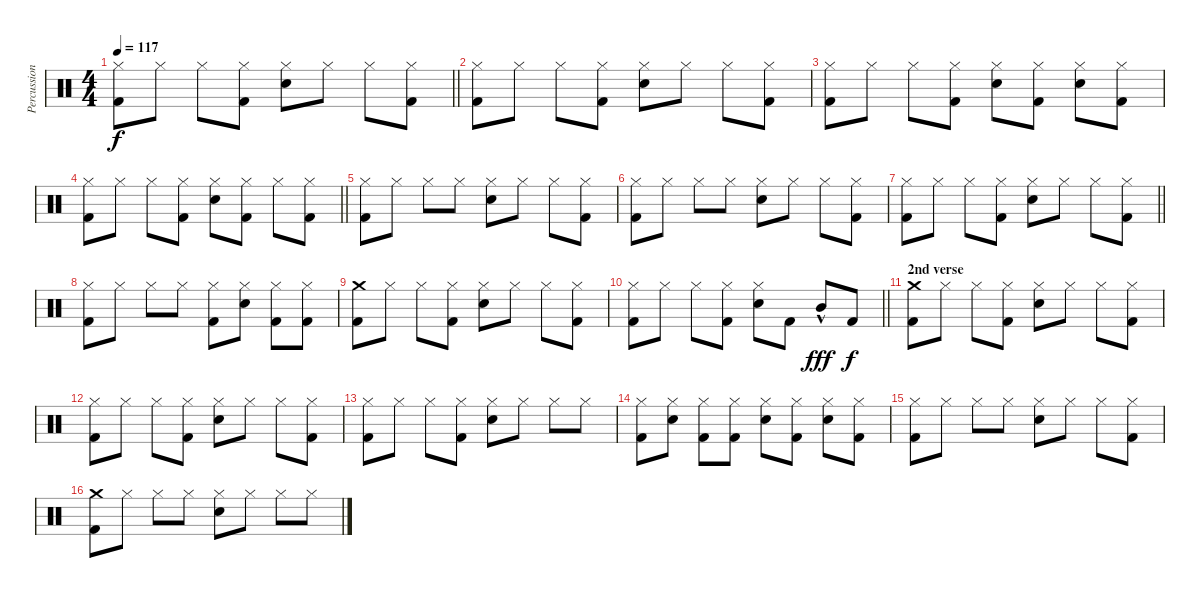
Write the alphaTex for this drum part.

\track ("Percussion" "Percussion") {instrument percussion}
\staff {score}
\articulation defaults
\ts (4 4)
\tempo 117
\clef neutral
\barLineRight lightlight
\ks c
("Hi-Hat (closed)" "Kick (hit) 2").8{dy f} "Hi-Hat (closed)".8 "Hi-Hat (closed)".8 ("Hi-Hat (closed)" "Kick (hit) 2").8 ("Hi-Hat (closed)" "Snare (hit) 2").8 "Hi-Hat (closed)".8 "Hi-Hat (closed)".8 ("Hi-Hat (closed)" "Kick (hit) 2").8 |
("Hi-Hat (closed)" "Kick (hit) 2").8 "Hi-Hat (closed)".8 "Hi-Hat (closed)".8 ("Hi-Hat (closed)" "Kick (hit) 2").8 ("Hi-Hat (closed)" "Snare (hit) 2").8 "Hi-Hat (closed)".8 "Hi-Hat (closed)".8 ("Hi-Hat (closed)" "Kick (hit) 2").8 |
("Hi-Hat (closed)" "Kick (hit) 2").8 "Hi-Hat (closed)".8 "Hi-Hat (closed)".8 ("Hi-Hat (closed)" "Kick (hit) 2").8 ("Hi-Hat (closed)" "Snare (hit) 2").8 ("Hi-Hat (closed)" "Kick (hit) 2").8 ("Hi-Hat (closed)" "Snare (hit) 2").8 ("Hi-Hat (closed)" "Kick (hit) 2").8 |
\barLineRight lightlight
("Hi-Hat (closed)" "Kick (hit) 2").8 "Hi-Hat (closed)".8 "Hi-Hat (closed)".8 ("Hi-Hat (closed)" "Kick (hit) 2").8 ("Hi-Hat (closed)" "Snare (hit) 2").8 ("Hi-Hat (closed)" "Kick (hit) 2").8 "Hi-Hat (closed)".8 ("Hi-Hat (closed)" "Kick (hit) 2").8 |
("Hi-Hat (closed)" "Kick (hit) 2").8 "Hi-Hat (closed)".8 "Hi-Hat (closed)".8 "Hi-Hat (closed)".8 ("Hi-Hat (closed)" "Snare (hit) 2").8 "Hi-Hat (closed)".8 "Hi-Hat (closed)".8 ("Hi-Hat (closed)" "Kick (hit) 2").8 |
("Hi-Hat (closed)" "Kick (hit) 2").8 "Hi-Hat (closed)".8 "Hi-Hat (closed)".8 "Hi-Hat (closed)".8 ("Hi-Hat (closed)" "Snare (hit) 2").8 "Hi-Hat (closed)".8 "Hi-Hat (closed)".8 ("Hi-Hat (closed)" "Kick (hit) 2").8 |
\barLineRight lightlight
("Hi-Hat (closed)" "Kick (hit) 2").8 "Hi-Hat (closed)".8 "Hi-Hat (closed)".8 ("Hi-Hat (closed)" "Kick (hit) 2").8 ("Hi-Hat (closed)" "Snare (hit) 2").8 "Hi-Hat (closed)".8 "Hi-Hat (closed)".8 ("Hi-Hat (closed)" "Kick (hit) 2").8 |
("Hi-Hat (closed)" "Kick (hit) 2").8 "Hi-Hat (closed)".8 "Hi-Hat (closed)".8 "Hi-Hat (closed)".8 ("Hi-Hat (closed)" "Kick (hit) 2").8 ("Hi-Hat (closed)" "Snare (hit) 2").8 ("Hi-Hat (closed)" "Kick (hit) 2").8 ("Hi-Hat (closed)" "Kick (hit) 2").8 |
("Crash medium (hit)" "Kick (hit) 2").8 "Hi-Hat (closed)".8 "Hi-Hat (closed)".8 ("Hi-Hat (closed)" "Kick (hit) 2").8 ("Hi-Hat (closed)" "Snare (hit) 2").8 "Hi-Hat (closed)".8 "Hi-Hat (closed)".8 ("Hi-Hat (closed)" "Kick (hit) 2").8 |
\barLineRight lightlight
("Hi-Hat (closed)" "Kick (hit) 2").8 "Hi-Hat (closed)".8 "Hi-Hat (closed)".8 ("Hi-Hat (closed)" "Kick (hit) 2").8 ("Hi-Hat (closed)" "Snare (hit) 2").8 "Kick (hit) 2".8 "Mid Tom (hit)"{hac}.8{dy fff} "Kick (hit) 2".8{dy f} |
\section ("" "2nd verse")
("Crash medium (hit)" "Kick (hit) 2").8 "Hi-Hat (closed)".8 "Hi-Hat (closed)".8 ("Hi-Hat (closed)" "Kick (hit) 2").8 ("Hi-Hat (closed)" "Snare (hit) 2").8 "Hi-Hat (closed)".8 "Hi-Hat (closed)".8 ("Hi-Hat (closed)" "Kick (hit) 2").8 |
("Hi-Hat (closed)" "Kick (hit) 2").8 "Hi-Hat (closed)".8 "Hi-Hat (closed)".8 ("Hi-Hat (closed)" "Kick (hit) 2").8 ("Hi-Hat (closed)" "Snare (hit) 2").8 "Hi-Hat (closed)".8 "Hi-Hat (closed)".8 ("Hi-Hat (closed)" "Kick (hit) 2").8 |
("Hi-Hat (closed)" "Kick (hit) 2").8 "Hi-Hat (closed)".8 "Hi-Hat (closed)".8 ("Hi-Hat (closed)" "Kick (hit) 2").8 ("Hi-Hat (closed)" "Snare (hit) 2").8 "Hi-Hat (closed)".8 "Hi-Hat (closed)".8 "Hi-Hat (closed)".8 |
("Hi-Hat (closed)" "Kick (hit) 2").8 ("Hi-Hat (closed)" "Snare (hit) 2").8 ("Hi-Hat (closed)" "Kick (hit) 2").8 ("Hi-Hat (closed)" "Kick (hit) 2").8 ("Hi-Hat (closed)" "Snare (hit) 2").8 ("Hi-Hat (closed)" "Kick (hit) 2").8 ("Hi-Hat (closed)" "Snare (hit) 2").8 ("Hi-Hat (closed)" "Kick (hit) 2").8 |
("Hi-Hat (closed)" "Kick (hit) 2").8 "Hi-Hat (closed)".8 "Hi-Hat (closed)".8 "Hi-Hat (closed)".8 ("Hi-Hat (closed)" "Snare (hit) 2").8 "Hi-Hat (closed)".8 "Hi-Hat (closed)".8 ("Hi-Hat (closed)" "Kick (hit) 2").8 |
("Crash medium (hit)" "Kick (hit) 2").8 "Hi-Hat (closed)".8 "Hi-Hat (closed)".8 "Hi-Hat (closed)".8 ("Hi-Hat (closed)" "Snare (hit) 2").8 "Hi-Hat (closed)".8 "Hi-Hat (closed)".8 "Hi-Hat (closed)".8
